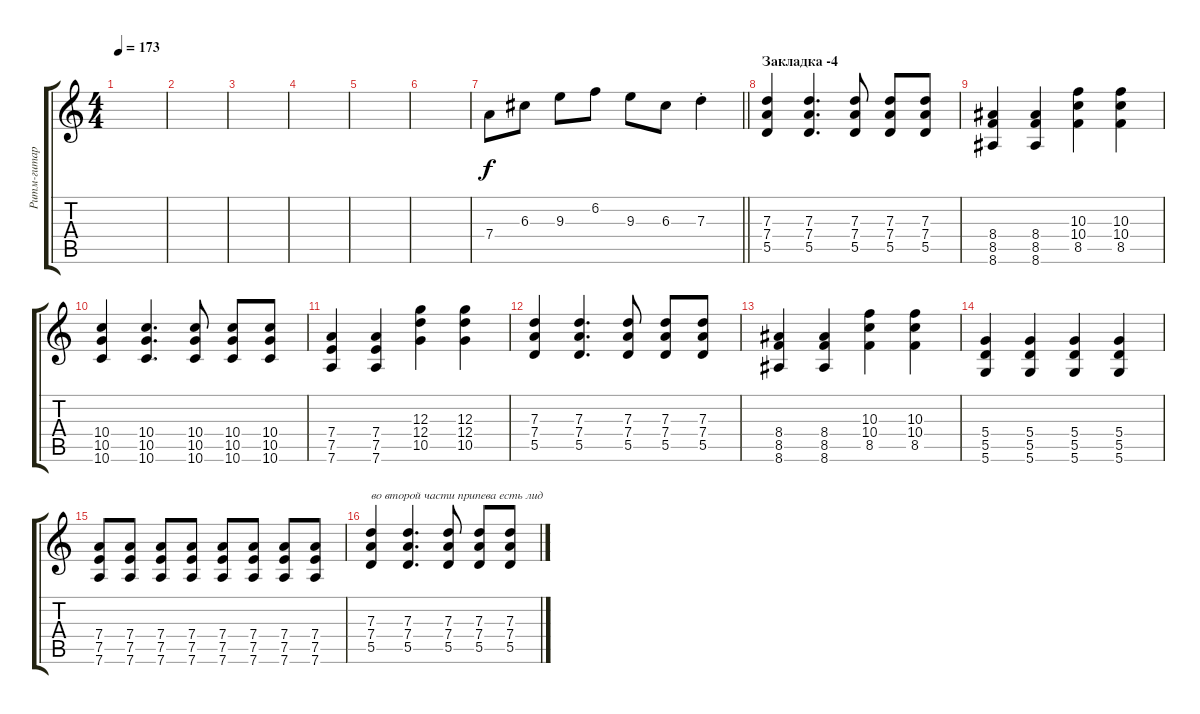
\track ("Ритм-гитара" "Ритм-гитар") {instrument distortionguitar}
\staff {score tabs}
\tuning (E4 B3 G3 D3 A2 D2) {hide}
\ts (4 4)
\tempo 173
\clef g2
\ks c
|
|
|
|
|
|
\barLineRight lightlight
7.4.8 6.3.8 9.3.8 6.2.8 9.3.8 6.3.8 7.3{st}.4 |
\section ("" "Закладка -4")
(7.3 7.4 5.5).4 (7.3 7.4 5.5).4{d} (7.3 7.4 5.5).8 (7.3 7.4 5.5).8 (7.3 7.4 5.5).8 |
\ks aminor
(8.4 8.5 8.6).4 (8.4 8.5 8.6).4 (10.3 10.4 8.5).4 (10.3 10.4 8.5).4 |
(10.4 10.5 10.6).4 (10.4 10.5 10.6).4{d} (10.4 10.5 10.6).8 (10.4 10.5 10.6).8 (10.4 10.5 10.6).8 |
(7.4 7.5 7.6).4 (7.4 7.5 7.6).4 (12.3 12.4 10.5).4 (12.3 12.4 10.5).4 |
(7.3 7.4 5.5).4 (7.3 7.4 5.5).4{d} (7.3 7.4 5.5).8 (7.3 7.4 5.5).8 (7.3 7.4 5.5).8 |
(8.4 8.5 8.6).4 (8.4 8.5 8.6).4 (10.3 10.4 8.5).4 (10.3 10.4 8.5).4 |
(5.4 5.5 5.6).4 (5.4 5.5 5.6).4 (5.4 5.5 5.6).4 (5.4 5.5 5.6).4 |
(7.4 7.5 7.6).8 (7.4 7.5 7.6).8 (7.4 7.5 7.6).8 (7.4 7.5 7.6).8 (7.4 7.5 7.6).8 (7.4 7.5 7.6).8 (7.4 7.5 7.6).8 (7.4 7.5 7.6).8 |
\ks c
(7.3 7.4 5.5).4{txt "во второй части припева есть лид"} (7.3 7.4 5.5).4{d} (7.3 7.4 5.5).8 (7.3 7.4 5.5).8 (7.3 7.4 5.5).8
